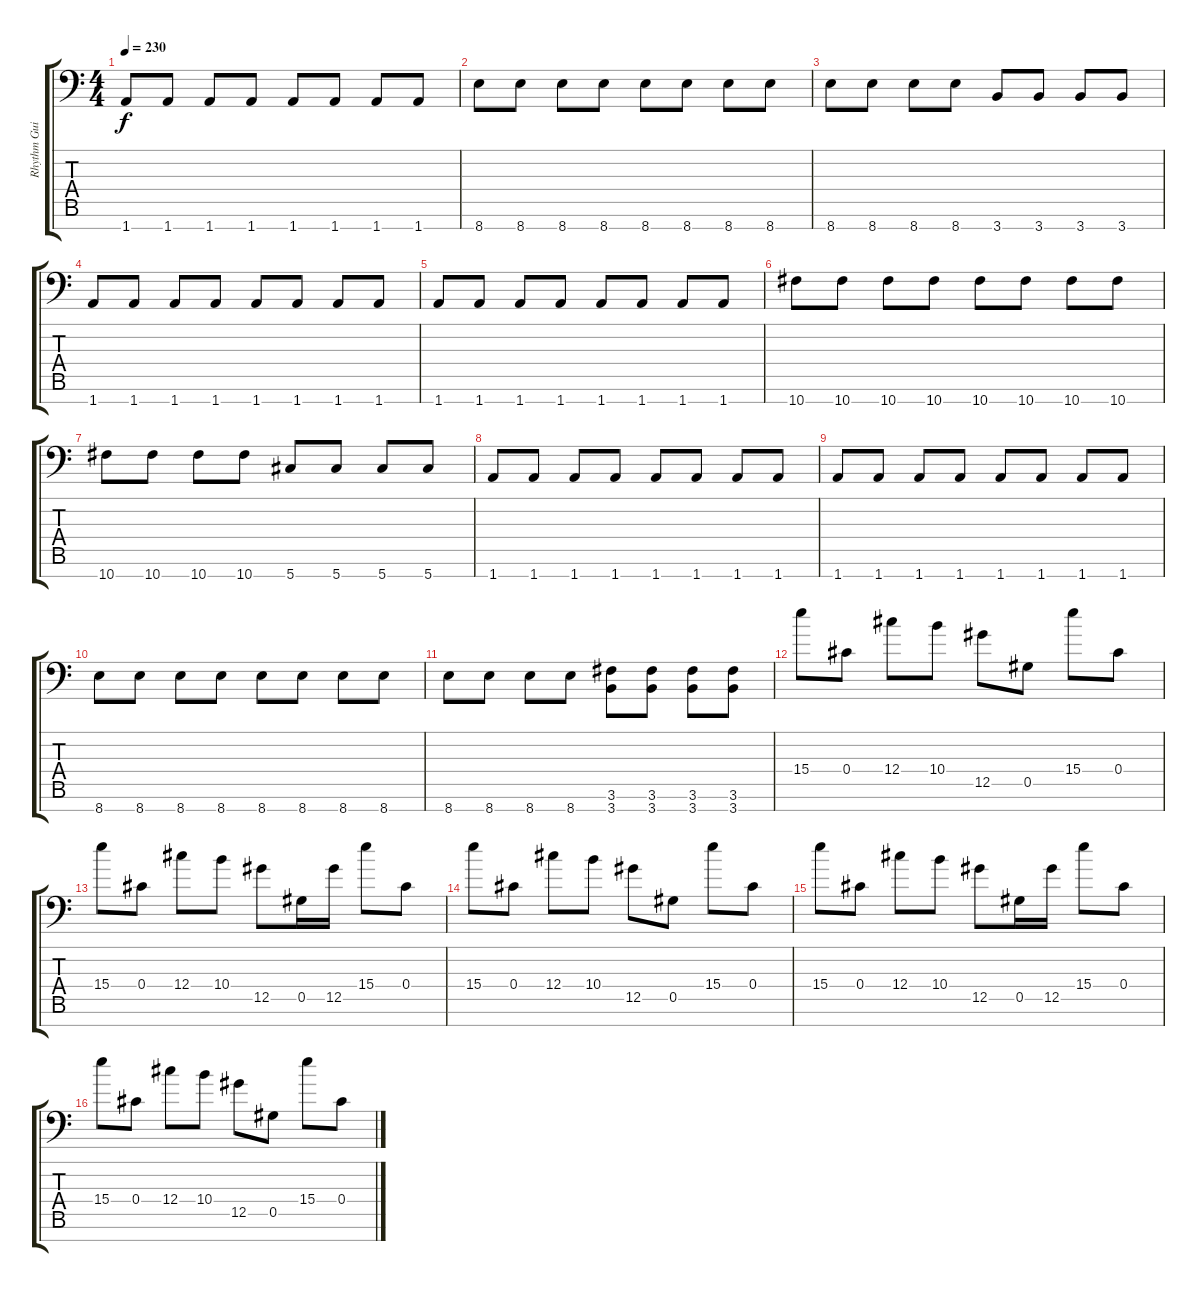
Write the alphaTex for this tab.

\track ("Rhythm Guitar 1" "Rhythm Gui") {instrument distortionguitar}
\staff {score tabs}
\tuning (Eb4 Bb3 F3 Db3 Ab2 Eb2 Ab1) {hide}
\ts (4 4)
\tempo 230
\clef f4
\ks c
1.7.8{dy f} 1.7.8 1.7.8 1.7.8 1.7.8 1.7.8 1.7.8 1.7.8 |
8.7.8 8.7.8 8.7.8 8.7.8 8.7.8 8.7.8 8.7.8 8.7.8 |
8.7.8 8.7.8 8.7.8 8.7.8 3.7.8 3.7.8 3.7.8 3.7.8 |
1.7.8 1.7.8 1.7.8 1.7.8 1.7.8 1.7.8 1.7.8 1.7.8 |
1.7.8 1.7.8 1.7.8 1.7.8 1.7.8 1.7.8 1.7.8 1.7.8 |
10.7.8 10.7.8 10.7.8 10.7.8 10.7.8 10.7.8 10.7.8 10.7.8 |
10.7.8 10.7.8 10.7.8 10.7.8 5.7.8 5.7.8 5.7.8 5.7.8 |
1.7.8 1.7.8 1.7.8 1.7.8 1.7.8 1.7.8 1.7.8 1.7.8 |
1.7.8 1.7.8 1.7.8 1.7.8 1.7.8 1.7.8 1.7.8 1.7.8 |
8.7.8 8.7.8 8.7.8 8.7.8 8.7.8 8.7.8 8.7.8 8.7.8 |
8.7.8 8.7.8 8.7.8 8.7.8 (3.6 3.7).8 (3.6 3.7).8 (3.6 3.7).8 (3.6 3.7).8 |
15.4.8 0.4.8 12.4.8 10.4.8 12.5.8 0.5.8 15.4.8 0.4.8 |
15.4.8 0.4.8 12.4.8 10.4.8 12.5.8 0.5.16 12.5.16 15.4.8 0.4.8 |
15.4.8 0.4.8 12.4.8 10.4.8 12.5.8 0.5.8 15.4.8 0.4.8 |
15.4.8 0.4.8 12.4.8 10.4.8 12.5.8 0.5.16 12.5.16 15.4.8 0.4.8 |
15.4.8 0.4.8 12.4.8 10.4.8 12.5.8 0.5.8 15.4.8 0.4.8
